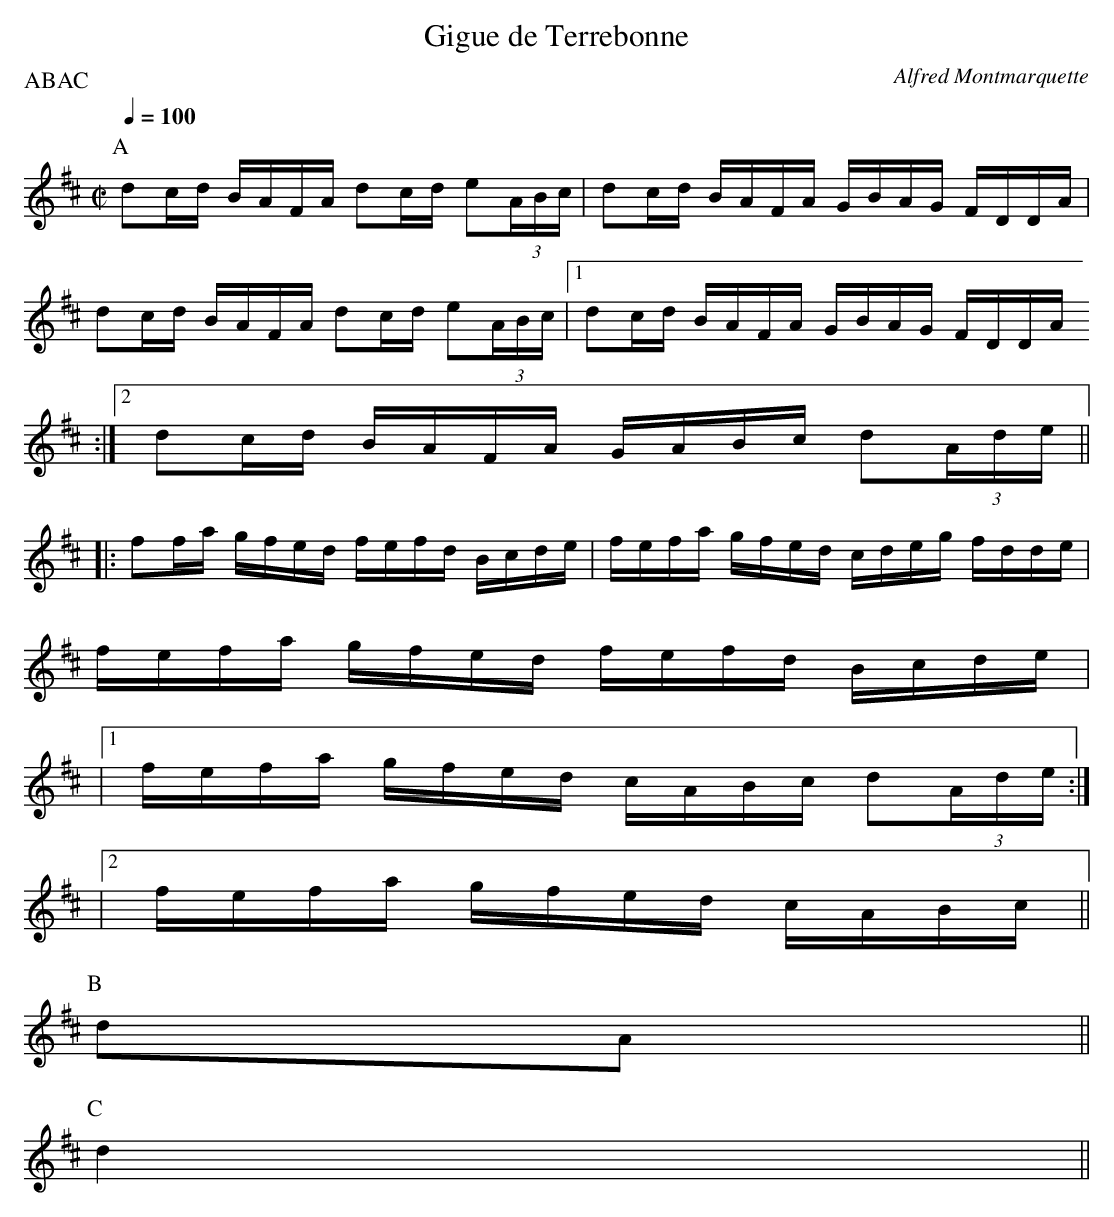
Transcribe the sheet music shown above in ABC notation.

X:1
T:Gigue de Terrebonne
C:Alfred Montmarquette
M:C|
L:1/16
Q:1/4=100
P:ABAC
K:D
P:A
d2cd BAFA d2cd e2(3ABc|d2cd BAFA GBAG FDDA|
d2cd BAFA d2cd e2(3ABc|1d2cd BAFA GBAG FDDA
:|2d2cd BAFA GABc d2(3Ade||
|:f2fa gfed fefd Bcde|fefa gfed cdeg fdde|
fefa gfed fefd Bcde|
|1fefa gfed cABc d2(3Ade:|
|2fefa gfed cABc||
P:B
d2A2||
P:C
d4||
